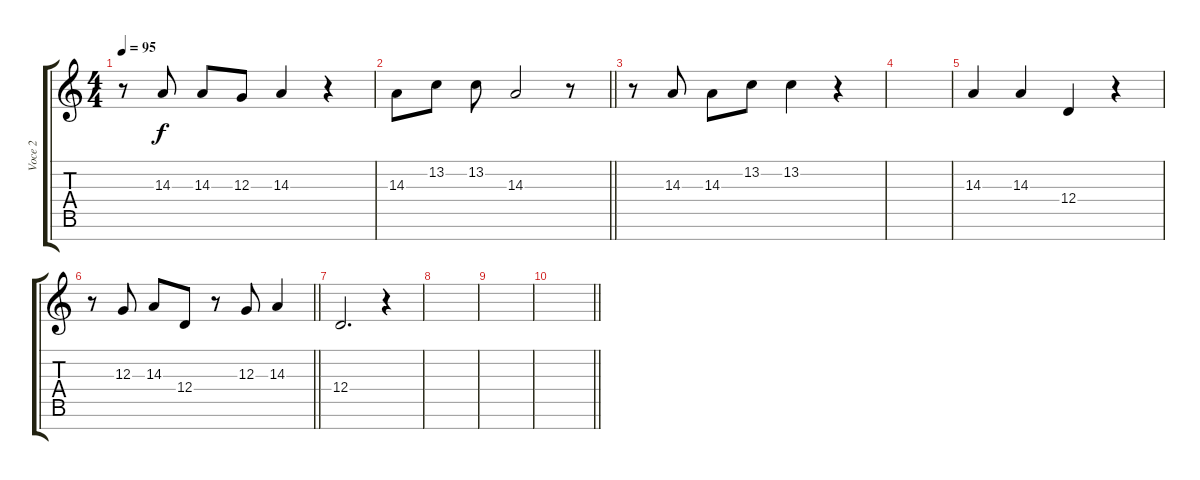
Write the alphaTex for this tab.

\track ("Voce 2" "Voce 2") {instrument lead1square}
\staff {score tabs}
\tuning (E4 B3 G3 D3 A2 E2 B1) {hide}
\ts (4 4)
\tempo 95
\clef g2
\ks c
r.8{dy f} 14.3.8 14.3.8 12.3.8 14.3.4 r.4 |
\barLineRight lightlight
14.3.8 13.2.8 13.2.8 14.3.2 r.8 |
r.8 14.3.8 14.3.8 13.2.8 13.2.4 r.4 |
|
14.3.4 14.3.4 12.4.4 r.4 |
\barLineRight lightlight
r.8 12.3.8 14.3.8 12.4.8 r.8 12.3.8 14.3.4 |
12.4.2{d} r.4 |
|
|
\barLineRight lightlight
